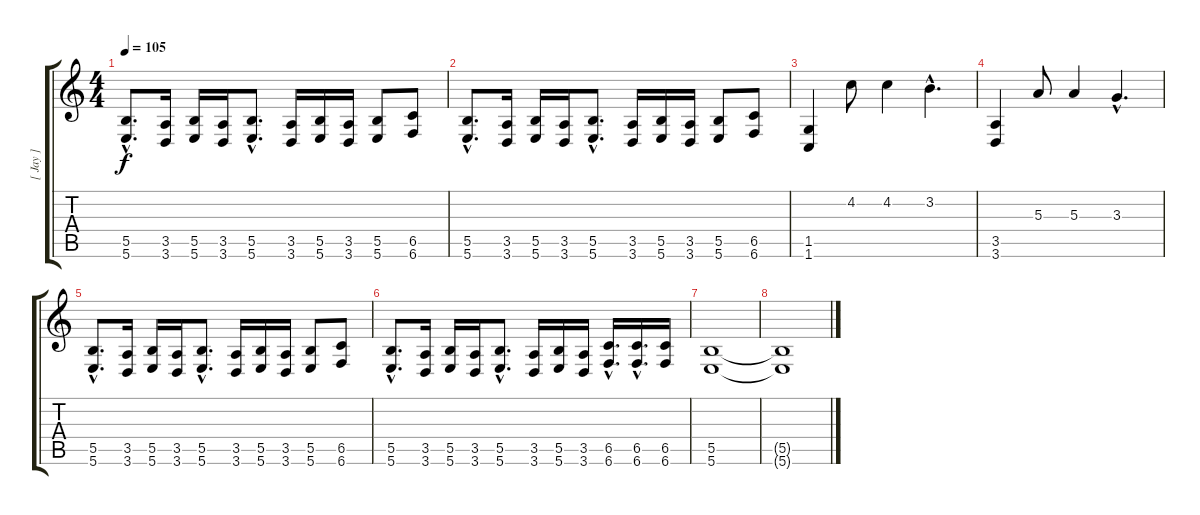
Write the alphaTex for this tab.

\track ("[ Jay ]" "[ Jay ]") {instrument distortionguitar}
\staff {score tabs}
\tuning (Db4 Ab3 E3 B2 Gb2 B1) {hide}
\ts (4 4)
\tempo 105
\clef g2
\ks c
(5.5{hac} 5.6{hac}).8{d dy f} (3.5 3.6).16 (5.5 5.6).16 (3.5 3.6).16 (5.5{hac} 5.6{hac}).8{d} (3.5 3.6).16 (5.5 5.6).16 (3.5 3.6).16 (5.5 5.6).8 (6.5 6.6).8 |
(5.5{hac} 5.6{hac}).8{d} (3.5 3.6).16 (5.5 5.6).16 (3.5 3.6).16 (5.5{hac} 5.6{hac}).8{d} (3.5 3.6).16 (5.5 5.6).16 (3.5 3.6).16 (5.5 5.6).8 (6.5 6.6).8 |
(1.5 1.6).4 4.2.8 4.2.4 3.2{hac}.4{d} |
(3.5 3.6).4 5.3.8 5.3.4 3.3{hac}.4{d} |
(5.5{hac} 5.6{hac}).8{d} (3.5 3.6).16 (5.5 5.6).16 (3.5 3.6).16 (5.5{hac} 5.6{hac}).8{d} (3.5 3.6).16 (5.5 5.6).16 (3.5 3.6).16 (5.5 5.6).8 (6.5 6.6).8 |
(5.5{hac} 5.6{hac}).8{d} (3.5 3.6).16 (5.5 5.6).16 (3.5 3.6).16 (5.5{hac} 5.6{hac}).8{d} (3.5 3.6).16 (5.5 5.6).16 (3.5 3.6).16 (6.5{hac} 6.6{hac}).16{d} (6.5{hac} 6.6{hac}).16{d} (6.5 6.6).16 |
(5.5 5.6).1{volume 0} |
(5.5{t} 5.6{t}).1
